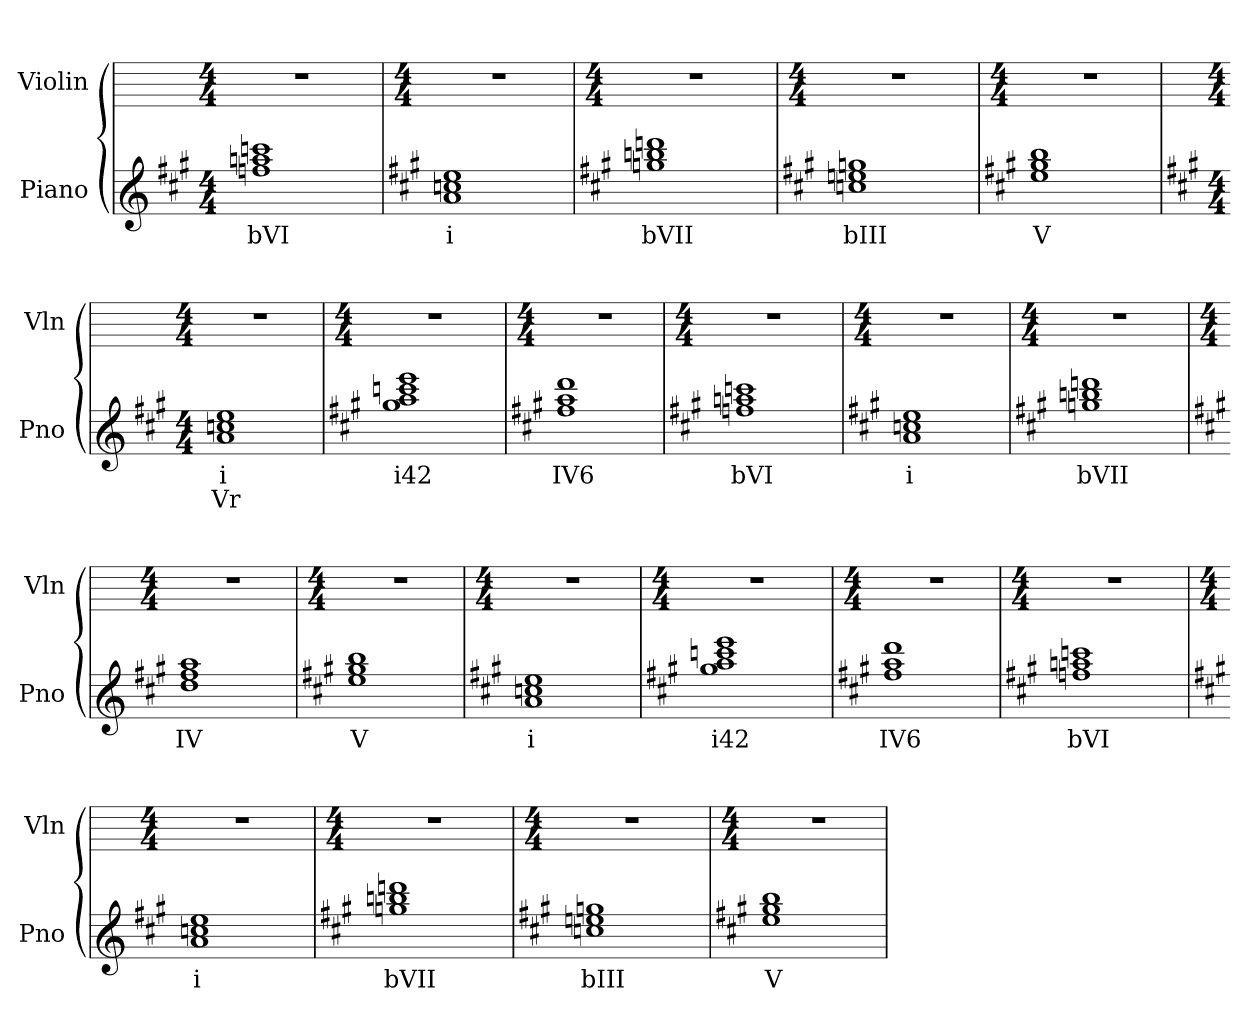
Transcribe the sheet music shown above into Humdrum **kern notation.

**kern	**text	**text	**kern
*part2	*part2	*part2	*part1
*staff2	*staff2	*staff2	*staff1
*I"Piano	*	*	*I"Violin
*I'Pno	*	*	*I'Vln
*k[f#c#g#]	*	*	*
*A:	*	*	*
*M4/4	*	*	*M4/4
=	=	=	=
1ffn 1aan 1cccn	bVI	.	1r
=	=	=	=
*k[f#c#g#]	*	*	*
*A:	*	*	*
*	*	*	*M4/4
1a 1ccn 1ee	i	.	1r
=	=	=	=
*k[f#c#g#]	*	*	*
*A:	*	*	*
*	*	*	*M4/4
1ggn 1bbn 1dddn	bVII	.	1r
=	=	=	=
*k[f#c#g#]	*	*	*
*A:	*	*	*
*	*	*	*M4/4
1ccn 1een 1ggn	bIII	.	1r
=	=	=	=
*k[f#c#g#]	*	*	*
*A:	*	*	*
*	*	*	*M4/4
1ee 1gg# 1bb	V	.	1r
=	=	=	=
*k[f#c#g#]	*	*	*
*A:	*	*	*
*M4/4	*	*	*M4/4
1a 1ccn 1ee	i	Vr	1r
=	=	=	=
*k[f#c#g#]	*	*	*
*A:	*	*	*
*	*	*	*M4/4
1gg# 1aa 1cccn 1eee	i42	.	1r
=	=	=	=
*k[f#c#g#]	*	*	*
*A:	*	*	*
*	*	*	*M4/4
1ff# 1aa 1ddd	IV6	.	1r
=	=	=	=
*k[f#c#g#]	*	*	*
*A:	*	*	*
*	*	*	*M4/4
1ffn 1aan 1cccn	bVI	.	1r
=	=	=	=
*k[f#c#g#]	*	*	*
*A:	*	*	*
*	*	*	*M4/4
1a 1ccn 1ee	i	.	1r
=	=	=	=
*k[f#c#g#]	*	*	*
*A:	*	*	*
*	*	*	*M4/4
1ggn 1bbn 1dddn	bVII	.	1r
=	=	=	=
*k[f#c#g#]	*	*	*
*A:	*	*	*
*	*	*	*M4/4
1dd 1ff# 1aa	IV	.	1r
=	=	=	=
*k[f#c#g#]	*	*	*
*A:	*	*	*
*	*	*	*M4/4
1ee 1gg# 1bb	V	.	1r
=	=	=	=
*k[f#c#g#]	*	*	*
*A:	*	*	*
*	*	*	*M4/4
1a 1ccn 1ee	i	.	1r
=	=	=	=
*k[f#c#g#]	*	*	*
*A:	*	*	*
*	*	*	*M4/4
1gg# 1aa 1cccn 1eee	i42	.	1r
=	=	=	=
*k[f#c#g#]	*	*	*
*A:	*	*	*
*	*	*	*M4/4
1ff# 1aa 1ddd	IV6	.	1r
=	=	=	=
*k[f#c#g#]	*	*	*
*A:	*	*	*
*	*	*	*M4/4
1ffn 1aan 1cccn	bVI	.	1r
=	=	=	=
*k[f#c#g#]	*	*	*
*A:	*	*	*
*	*	*	*M4/4
1a 1ccn 1ee	i	.	1r
=	=	=	=
*k[f#c#g#]	*	*	*
*A:	*	*	*
*	*	*	*M4/4
1ggn 1bbn 1dddn	bVII	.	1r
=	=	=	=
*k[f#c#g#]	*	*	*
*A:	*	*	*
*	*	*	*M4/4
1ccn 1een 1ggn	bIII	.	1r
=	=	=	=
*k[f#c#g#]	*	*	*
*A:	*	*	*
*	*	*	*M4/4
1ee 1gg# 1bb	V	.	1r
=	=	=	=
*-	*-	*-	*-
